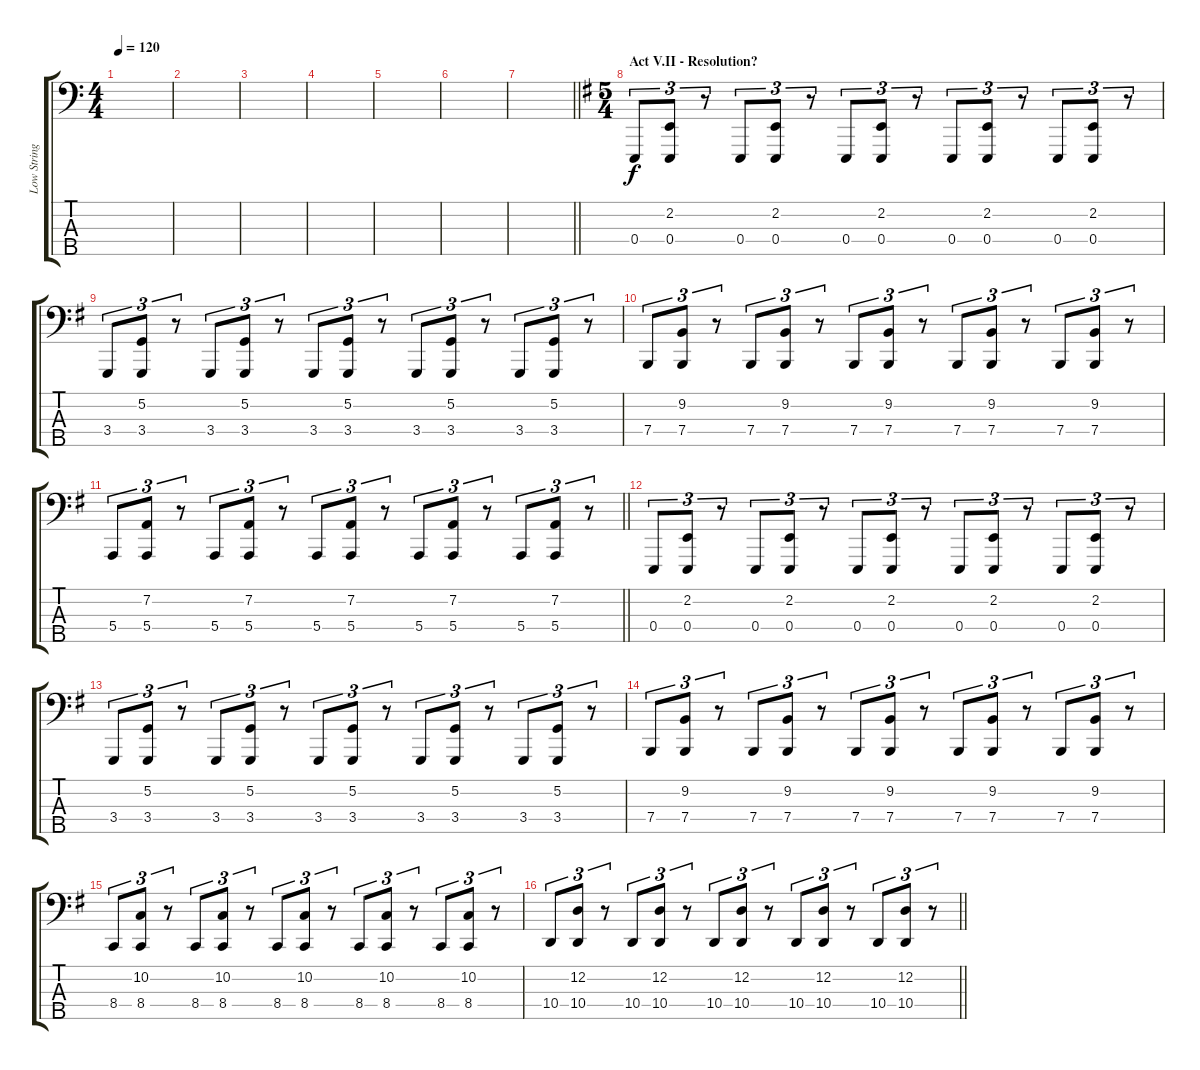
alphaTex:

\track ("Low Strings Standard" "Low String") {instrument stringensemble1}
\staff {score tabs}
\tuning (G2 D2 A1 E1 B0) {hide}
\ts (4 4)
\tempo 120
\clef f4
\ks c
|
|
|
|
|
|
\barLineRight lightlight
|
\ts (5 4)
\section ("" "Act V.II - Resolution?")
\ks eminor
0.4.8{tu (3 2) volume 16} (2.2 0.4).8{tu (3 2)} r.8{tu (3 2)} 0.4.8{tu (3 2)} (2.2 0.4).8{tu (3 2)} r.8{tu (3 2)} 0.4.8{tu (3 2)} (2.2 0.4).8{tu (3 2)} r.8{tu (3 2)} 0.4.8{tu (3 2)} (2.2 0.4).8{tu (3 2)} r.8{tu (3 2)} 0.4.8{tu (3 2)} (2.2 0.4).8{tu (3 2)} r.8{tu (3 2)} |
3.4.8{tu (3 2)} (5.2 3.4).8{tu (3 2)} r.8{tu (3 2)} 3.4.8{tu (3 2)} (5.2 3.4).8{tu (3 2)} r.8{tu (3 2)} 3.4.8{tu (3 2)} (5.2 3.4).8{tu (3 2)} r.8{tu (3 2)} 3.4.8{tu (3 2)} (5.2 3.4).8{tu (3 2)} r.8{tu (3 2)} 3.4.8{tu (3 2)} (5.2 3.4).8{tu (3 2)} r.8{tu (3 2)} |
7.4.8{tu (3 2)} (9.2 7.4).8{tu (3 2)} r.8{tu (3 2)} 7.4.8{tu (3 2)} (9.2 7.4).8{tu (3 2)} r.8{tu (3 2)} 7.4.8{tu (3 2)} (9.2 7.4).8{tu (3 2)} r.8{tu (3 2)} 7.4.8{tu (3 2)} (9.2 7.4).8{tu (3 2)} r.8{tu (3 2)} 7.4.8{tu (3 2)} (9.2 7.4).8{tu (3 2)} r.8{tu (3 2)} |
\barLineRight lightlight
5.4.8{tu (3 2)} (7.2 5.4).8{tu (3 2)} r.8{tu (3 2)} 5.4.8{tu (3 2)} (7.2 5.4).8{tu (3 2)} r.8{tu (3 2)} 5.4.8{tu (3 2)} (7.2 5.4).8{tu (3 2)} r.8{tu (3 2)} 5.4.8{tu (3 2)} (7.2 5.4).8{tu (3 2)} r.8{tu (3 2)} 5.4.8{tu (3 2)} (7.2 5.4).8{tu (3 2)} r.8{tu (3 2)} |
0.4.8{tu (3 2)} (2.2 0.4).8{tu (3 2)} r.8{tu (3 2)} 0.4.8{tu (3 2)} (2.2 0.4).8{tu (3 2)} r.8{tu (3 2)} 0.4.8{tu (3 2)} (2.2 0.4).8{tu (3 2)} r.8{tu (3 2)} 0.4.8{tu (3 2)} (2.2 0.4).8{tu (3 2)} r.8{tu (3 2)} 0.4.8{tu (3 2)} (2.2 0.4).8{tu (3 2)} r.8{tu (3 2)} |
3.4.8{tu (3 2)} (5.2 3.4).8{tu (3 2)} r.8{tu (3 2)} 3.4.8{tu (3 2)} (5.2 3.4).8{tu (3 2)} r.8{tu (3 2)} 3.4.8{tu (3 2)} (5.2 3.4).8{tu (3 2)} r.8{tu (3 2)} 3.4.8{tu (3 2)} (5.2 3.4).8{tu (3 2)} r.8{tu (3 2)} 3.4.8{tu (3 2)} (5.2 3.4).8{tu (3 2)} r.8{tu (3 2)} |
7.4.8{tu (3 2)} (9.2 7.4).8{tu (3 2)} r.8{tu (3 2)} 7.4.8{tu (3 2)} (9.2 7.4).8{tu (3 2)} r.8{tu (3 2)} 7.4.8{tu (3 2)} (9.2 7.4).8{tu (3 2)} r.8{tu (3 2)} 7.4.8{tu (3 2)} (9.2 7.4).8{tu (3 2)} r.8{tu (3 2)} 7.4.8{tu (3 2)} (9.2 7.4).8{tu (3 2)} r.8{tu (3 2)} |
8.4.8{tu (3 2)} (10.2 8.4).8{tu (3 2)} r.8{tu (3 2)} 8.4.8{tu (3 2)} (10.2 8.4).8{tu (3 2)} r.8{tu (3 2)} 8.4.8{tu (3 2)} (10.2 8.4).8{tu (3 2)} r.8{tu (3 2)} 8.4.8{tu (3 2)} (10.2 8.4).8{tu (3 2)} r.8{tu (3 2)} 8.4.8{tu (3 2)} (10.2 8.4).8{tu (3 2)} r.8{tu (3 2)} |
\barLineRight lightlight
10.4.8{tu (3 2)} (12.2 10.4).8{tu (3 2)} r.8{tu (3 2)} 10.4.8{tu (3 2)} (12.2 10.4).8{tu (3 2)} r.8{tu (3 2)} 10.4.8{tu (3 2)} (12.2 10.4).8{tu (3 2)} r.8{tu (3 2)} 10.4.8{tu (3 2)} (12.2 10.4).8{tu (3 2)} r.8{tu (3 2)} 10.4.8{tu (3 2)} (12.2 10.4).8{tu (3 2)} r.8{tu (3 2)}
